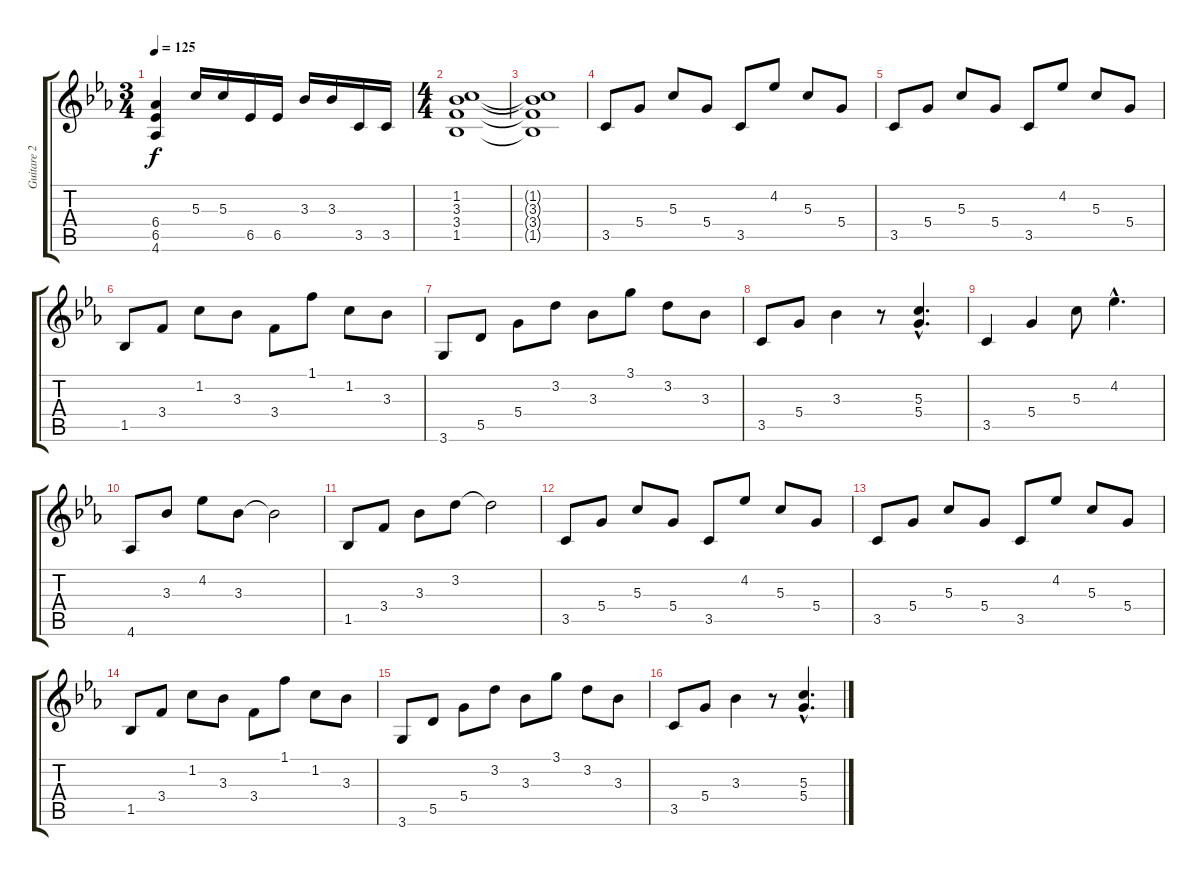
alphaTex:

\track ("Guitare 2" "Guitare 2") {instrument acousticguitarnylon}
\staff {score tabs}
\tuning (E4 B3 G3 D3 A2 E2) {hide}
\ts (3 4)
\tempo 125
\clef g2
\ks eb
(6.4 6.5 4.6).4{dy f} 5.3.16 5.3.16 6.5.16 6.5.16 3.3.16 3.3.16 3.5.16 3.5.16 |
\ts (4 4)
(1.2 3.3 3.4 1.5).1 |
(1.2{t} 3.3{t} 3.4{t} 1.5{t}).1 |
3.5.8{volume 14 balance 8 instrument acousticguitarnylon} 5.4.8 5.3.8 5.4.8 3.5.8 4.2.8 5.3.8 5.4.8 |
3.5.8 5.4.8 5.3.8 5.4.8 3.5.8 4.2.8 5.3.8 5.4.8 |
1.5.8 3.4.8 1.2.8 3.3.8 3.4.8 1.1.8 1.2.8 3.3.8 |
3.6.8 5.5.8 5.4.8 3.2.8 3.3.8 3.1.8 3.2.8 3.3.8 |
3.5.8 5.4.8 3.3.4 r.8 (5.3{hac} 5.4{hac}).4{d} |
3.5.4 5.4.4 5.3.8 4.2{hac}.4{d} |
4.6.8 3.3.8 4.2.8 3.3.8 3.3{t}.2 |
1.5.8 3.4.8 3.3.8 3.2.8 3.2{t}.2 |
3.5.8 5.4.8 5.3.8 5.4.8 3.5.8 4.2.8 5.3.8 5.4.8 |
3.5.8 5.4.8 5.3.8 5.4.8 3.5.8 4.2.8 5.3.8 5.4.8 |
1.5.8 3.4.8 1.2.8 3.3.8 3.4.8 1.1.8 1.2.8 3.3.8 |
3.6.8 5.5.8 5.4.8 3.2.8 3.3.8 3.1.8 3.2.8 3.3.8 |
3.5.8 5.4.8 3.3.4 r.8 (5.3{hac} 5.4{hac}).4{d}
